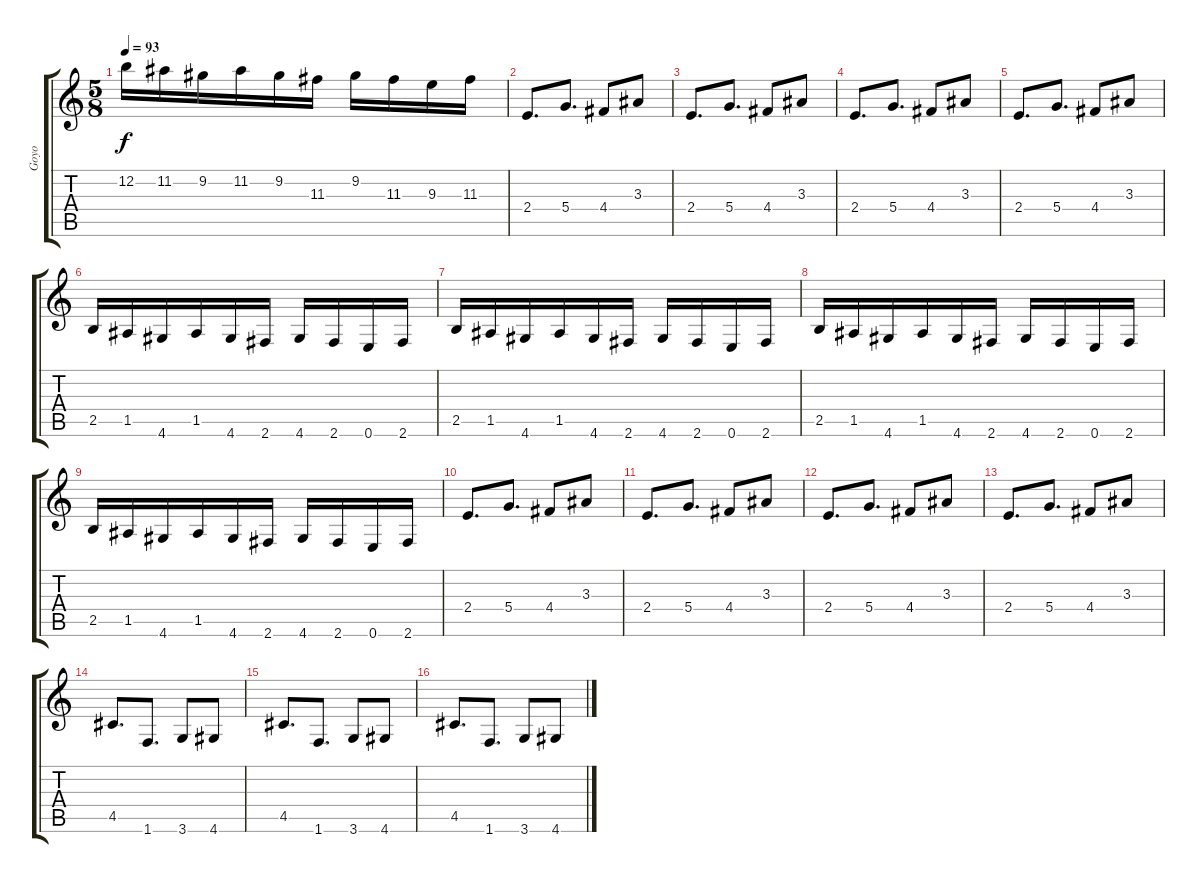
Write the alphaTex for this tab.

\track ("Goyo" "Goyo") {instrument distortionguitar}
\staff {score tabs}
\tuning (E4 B3 G3 D3 A2 E2) {hide}
\ts (5 8)
\tempo 93
\clef g2
\ks c
12.2.16{dy f} 11.2.16 9.2.16 11.2.16 9.2.16 11.3.16 9.2.16 11.3.16 9.3.16 11.3.16 |
2.4.8{d} 5.4.8{d} 4.4.8 3.3.8 |
2.4.8{d} 5.4.8{d} 4.4.8 3.3.8 |
2.4.8{d} 5.4.8{d} 4.4.8 3.3.8 |
2.4.8{d} 5.4.8{d} 4.4.8 3.3.8 |
2.5.16 1.5.16 4.6.16 1.5.16 4.6.16 2.6.16 4.6.16 2.6.16 0.6.16 2.6.16 |
2.5.16 1.5.16 4.6.16 1.5.16 4.6.16 2.6.16 4.6.16 2.6.16 0.6.16 2.6.16 |
2.5.16 1.5.16 4.6.16 1.5.16 4.6.16 2.6.16 4.6.16 2.6.16 0.6.16 2.6.16 |
2.5.16 1.5.16 4.6.16 1.5.16 4.6.16 2.6.16 4.6.16 2.6.16 0.6.16 2.6.16 |
2.4.8{d} 5.4.8{d} 4.4.8 3.3.8 |
2.4.8{d} 5.4.8{d} 4.4.8 3.3.8 |
2.4.8{d} 5.4.8{d} 4.4.8 3.3.8 |
2.4.8{d} 5.4.8{d} 4.4.8 3.3.8 |
4.5.8{d} 1.6.8{d} 3.6.8 4.6.8 |
4.5.8{d} 1.6.8{d} 3.6.8 4.6.8 |
4.5.8{d} 1.6.8{d} 3.6.8 4.6.8
